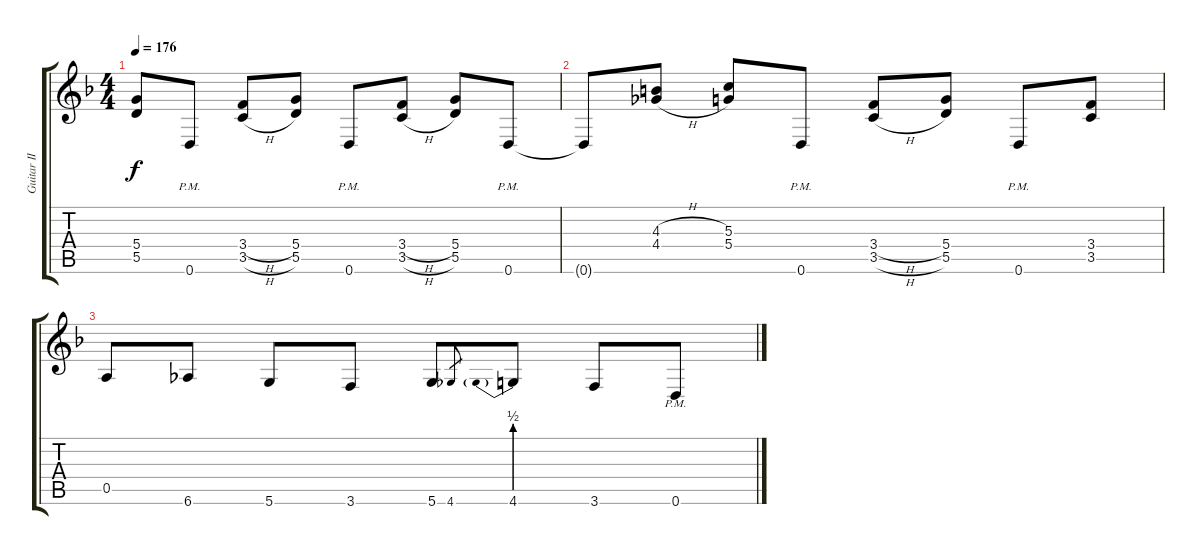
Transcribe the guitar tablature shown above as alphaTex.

\track ("Guitar II (Daita)" "Guitar II ") {instrument distortionguitar}
\staff {score tabs}
\tuning (E4 B3 G3 D3 A2 D2) {hide}
\ts (4 4)
\tempo 176
\clef g2
\ks f
(5.4 5.5).8{dy f} 0.6{pm}.8 (3.4{h} 3.5{h}).8 (5.4 5.5).8 0.6{pm}.8 (3.4{h} 3.5{h}).8 (5.4 5.5).8 0.6{pm}.8 |
0.6{t}.8 (4.3{h} 4.4{h}).8 (5.3 5.4).8 0.6{pm}.8 (3.4{h} 3.5{h}).8 (5.4 5.5).8 0.6{pm}.8 (3.4 3.5).8 |
0.5.8 6.6.8 5.6.8 3.6.8 5.6.8 4.6.8{gr} 4.6{be (prebend 0 2 60 2)}.8 3.6.8 0.6{pm}.8
